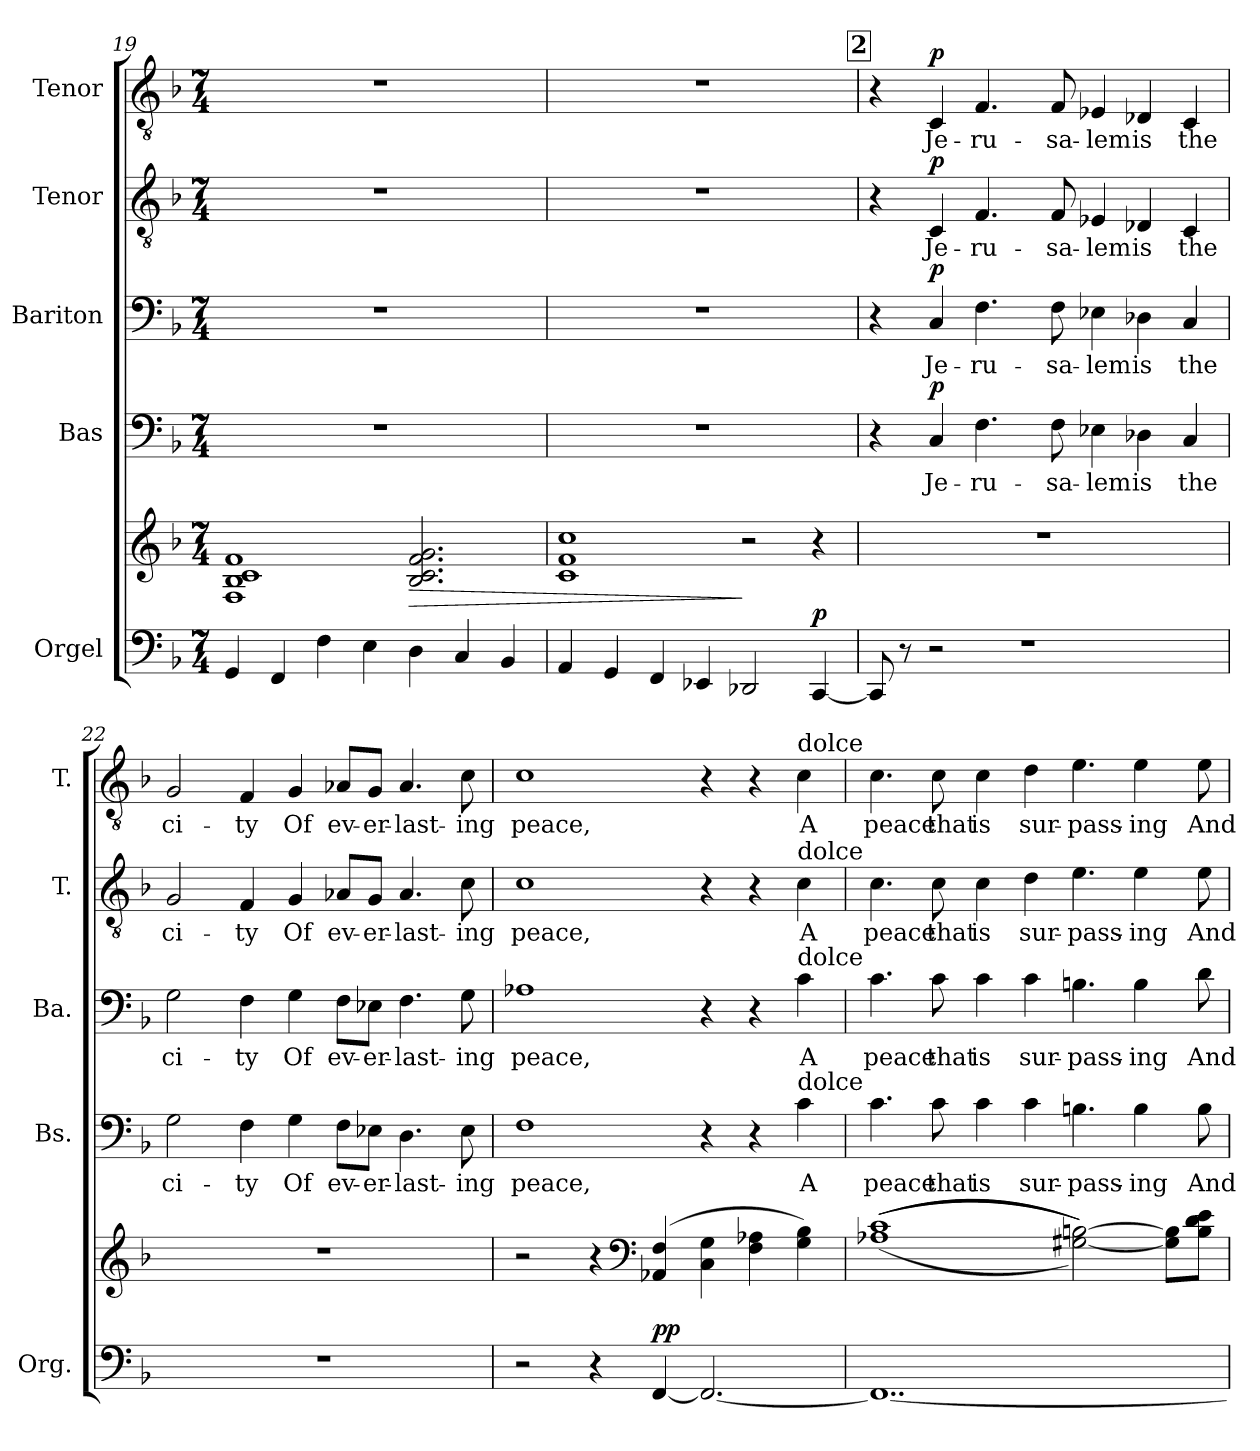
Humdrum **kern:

**kern	**kern	**dynam	**kern	**text	**dynam	**kern	**text	**dynam	**kern	**text	**dynam	**kern	**text	**dynam
*part5	*part5	*part5	*part4	*part4	*part4	*part3	*part3	*part3	*part2	*part2	*part2	*part1	*part1	*part1
*staff6	*staff5	*staff5/6	*staff4	*staff4	*staff4	*staff3	*staff3	*staff3	*staff2	*staff2	*staff2	*staff1	*staff1	*staff1
*I"Orgel	*	*	*I"Bas	*	*	*I"Bariton	*	*	*I"Tenor	*	*	*I"Tenor	*	*
*I'Org.	*	*	*I'Bs.	*	*	*I'Ba.	*	*	*I'T.	*	*	*I'T.	*	*
!!LO:LB:g=z
*clefF4	*clefG2	*	*clefF4	*	*	*clefF4	*	*	*clefGv2	*	*	*clefGv2	*	*
*k[b-]	*k[b-]	*	*k[b-]	*	*	*k[b-]	*	*	*k[b-]	*	*	*k[b-]	*	*
*M7/4	*M7/4	*	*M7/4	*	*	*M7/4	*	*	*M7/4	*	*	*M7/4	*	*
=19	=19	=19	=19	=19	=19	=19	=19	=19	=19	=19	=19	=19	=19	=19
4GG/	1F 1B- 1c 1f	.	1..r	.	.	1..r	.	.	1..r	.	.	1..r	.	.
4FF/	.	.	.	.	.	.	.	.	.	.	.	.	.	.
4F\	.	.	.	.	.	.	.	.	.	.	.	.	.	.
4E\	.	.	.	.	.	.	.	.	.	.	.	.	.	.
!	!	!LO:HP:b	!	!	!	!	!	!	!	!	!	!	!	!
4D\	2.B-/ 2.c/ 2.f/ 2.g/	>	.	.	.	.	.	.	.	.	.	.	.	.
4C/	.	.	.	.	.	.	.	.	.	.	.	.	.	.
4BB-/	.	.	.	.	.	.	.	.	.	.	.	.	.	.
=20	=20	=20	=20	=20	=20	=20	=20	=20	=20	=20	=20	=20	=20	=20
4AA/	1c 1f 1cc	.	1..r	.	.	1..r	.	.	1..r	.	.	1..r	.	.
4GG/	.	.	.	.	.	.	.	.	.	.	.	.	.	.
4FF/	.	.	.	.	.	.	.	.	.	.	.	.	.	.
4EE-X/	.	.	.	.	.	.	.	.	.	.	.	.	.	.
2DD-X/	2r	]	.	.	.	.	.	.	.	.	.	.	.	.
!	!	!LO:DY:a=2	!	!	!	!	!	!	!	!	!	!	!	!
[4CC/	4r	p	.	.	.	.	.	.	.	.	.	.	.	.
!!LO:REH:place=s1:a:B:fs=14:t=2
=21	=21	=21	=21	=21	=21	=21	=21	=21	=21	=21	=21	=21	=21	=21
8CC/]	1..r	.	4r	.	.	4r	.	.	4r	.	.	4r	.	.
8r	.	.	.	.	.	.	.	.	.	.	.	.	.	.
!	!	!	!	!	!LO:DY:a	!	!	!LO:DY:a	!	!	!LO:DY:a	!	!	!LO:DY:a
2r	.	.	4C/	Je-	p	4C/	Je-	p	4C/	Je-	p	4C/	Je-	p
.	.	.	4.F\	-ru-	.	4.F\	-ru-	.	4.F/	-ru-	.	4.F/	-ru-	.
1r	.	.	.	.	.	.	.	.	.	.	.	.	.	.
.	.	.	8F\	-sa-	.	8F\	-sa-	.	8F/	-sa-	.	8F/	-sa-	.
.	.	.	4E-X\	-lem	.	4E-X\	-lem	.	4E-X/	-lem	.	4E-X/	-lem	.
.	.	.	4D-X\	is	.	4D-X\	is	.	4D-X/	is	.	4D-X/	is	.
.	.	.	4C/	the	.	4C/	the	.	4C/	the	.	4C/	the	.
=22	=22	=22	=22	=22	=22	=22	=22	=22	=22	=22	=22	=22	=22	=22
1..r	1..r	.	2G\	ci-	.	2G\	ci-	.	2G/	ci-	.	2G/	ci-	.
.	.	.	4F\	-ty	.	4F\	-ty	.	4F/	-ty	.	4F/	-ty	.
.	.	.	4G\	Of	.	4G\	Of	.	4G/	Of	.	4G/	Of	.
.	.	.	8F\L	ev-	.	8F\L	ev-	.	8A-X/L	ev-	.	8A-X/L	ev-	.
.	.	.	8E-X\J	-er-	.	8E-X\J	-er-	.	8G/J	-er-	.	8G/J	-er-	.
.	.	.	4.D\	-last-	.	4.F\	-last-	.	4.A-/	-last-	.	4.A-/	-last-	.
.	.	.	8E-\	-ing	.	8G\	-ing	.	8c\	-ing	.	8c\	-ing	.
!!LO:PB:g=z
=23	=23	=23	=23	=23	=23	=23	=23	=23	=23	=23	=23	=23	=23	=23
2r	2r	.	1F	peace,	.	1A-X	peace,	.	1c	peace,	.	1c	peace,	.
4r	4r	.	.	.	.	.	.	.	.	.	.	.	.	.
*	*clefF4	*	*	*	*	*	*	*	*	*	*	*	*	*
!	!	!LO:DY:a=2	!	!	!	!	!	!	!	!	!	!	!	!
!	!	!LO:DY:n=1:a	!	!	!	!	!	!	!	!	!	!	!	!
[4FF/	(4AA-X/ 4F/	p p	.	.	.	.	.	.	.	.	.	.	.	.
2.FF/_	4C\ 4G\	.	4r	.	.	4r	.	.	4r	.	.	4r	.	.
.	4F\ 4A-X\	.	4r	.	.	4r	.	.	4r	.	.	4r	.	.
!	!	!	!	!	!	!	!	!	!	!	!	!LO:TX:a:t=dolce	!	!
!	!	!	!	!	!	!	!	!	!LO:TX:a:t=dolce	!	!	!	!	!
!	!	!	!	!	!	!LO:TX:a:t=dolce	!	!	!	!	!	!	!	!
!	!	!	!LO:TX:a:t=dolce	!	!	!	!	!	!	!	!	!	!	!
.	4G\ 4B-\)	.	4c\	A	.	4c\	A	.	4c\	A	.	4c\	A	.
=24	=24	=24	=24	=24	=24	=24	=24	=24	=24	=24	=24	=24	=24	=24
1..FF_	((((1A-X 1c	.	4.c\	peace	.	4.c\	peace	.	4.c\	peace	.	4.c\	peace	.
.	.	.	8c\	that	.	8c\	that	.	8c\	that	.	8c\	that	.
.	.	.	4c\	is	.	4c\	is	.	4c\	is	.	4c\	is	.
.	.	.	4c\	sur-	.	4c\	sur-	.	4d\	sur-	.	4d\	sur-	.
.	[2G#X\ [2Bn\))))	.	4.Bn\	-pass-	.	4.Bn\	-pass-	.	4.e\	-pass-	.	4.e\	-pass-	.
.	.	.	4B\	-ing	.	4B\	-ing	.	4e\	-ing	.	4e\	-ing	.
.	8G#\] 8B\]L	.	.	.	.	.	.	.	.	.	.	.	.	.
.	8B\ 8d\ 8e\J	.	8B\	And	.	8d\	And	.	8e\	And	.	8e\	And	.
=	=	=	=	=	=	=	=	=	=	=	=	=	=	=
*-	*-	*-	*-	*-	*-	*-	*-	*-	*-	*-	*-	*-	*-	*-
